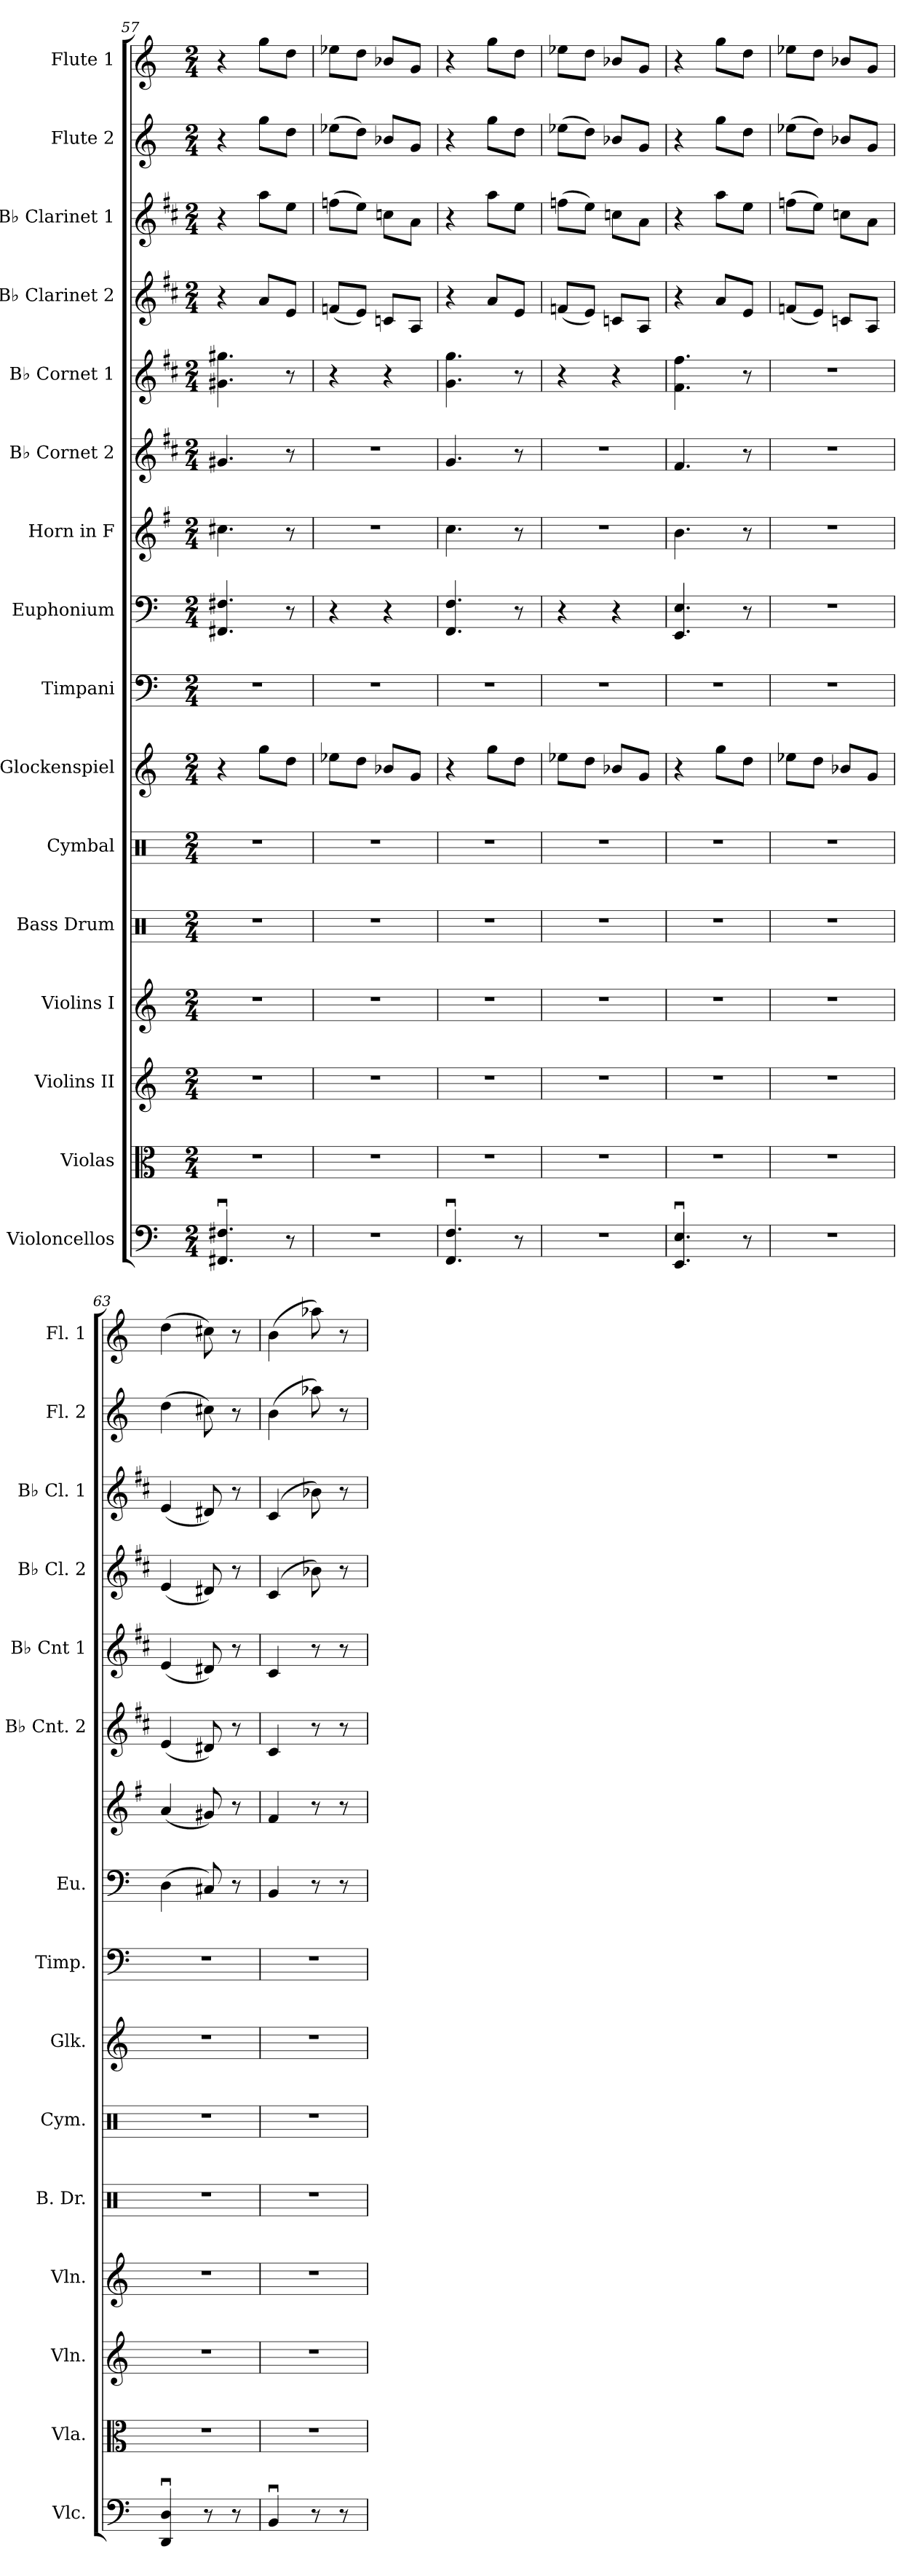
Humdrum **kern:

**kern	**kern	**kern	**kern	**kern	**kern	**kern	**kern	**kern	**kern	**kern	**kern	**kern	**kern	**kern	**kern
*part16	*part15	*part14	*part13	*part12	*part11	*part10	*part9	*part8	*part7	*part6	*part5	*part4	*part3	*part2	*part1
*staff16	*staff15	*staff14	*staff13	*staff12	*staff11	*staff10	*staff9	*staff8	*staff7	*staff6	*staff5	*staff4	*staff3	*staff2	*staff1
*I"Violoncellos	*I"Violas	*I"Violins II	*I"Violins I	*I"Bass Drum	*I"Cymbal	*I"Glockenspiel	*I"Timpani	*I"Euphonium	*I"Horn in F	*I"B♭ Cornet 2	*I"B♭ Cornet 1	*I"B♭ Clarinet 2	*I"B♭ Clarinet 1	*I"Flute 2	*I"Flute 1
*I'Vlc.	*I'Vla.	*I'Vln.	*I'Vln.	*I'B. Dr.	*I'Cym.	*I'Glk.	*I'Timp.	*I'Eu.	*	*I'B♭ Cnt. 2	*I'B♭ Cnt 1	*I'B♭ Cl. 2	*I'B♭ Cl. 1	*I'Fl. 2	*I'Fl. 1
*clefF4	*clefC3	*clefG2	*clefG2	*clefX	*clefX	*clefG2	*clefF4	*clefF4	*clefG2	*clefG2	*clefG2	*clefG2	*clefG2	*clefG2	*clefG2
*	*	*	*	*	*	*ITrd-14c-24	*	*	*ITrd4c7	*ITrd1c2	*ITrd1c2	*ITrd1c2	*ITrd1c2	*	*
*k[]	*k[]	*k[]	*k[]	*k[]	*k[]	*k[]	*k[]	*k[]	*k[]	*k[]	*k[]	*k[]	*k[]	*k[]	*k[]
*M2/4	*M2/4	*M2/4	*M2/4	*M2/4	*M2/4	*M2/4	*M2/4	*M2/4	*M2/4	*M2/4	*M2/4	*M2/4	*M2/4	*M2/4	*M2/4
=57	=57	=57	=57	=57	=57	=57	=57	=57	=57	=57	=57	=57	=57	=57	=57
4.FF#X/u 4.F#X/u	2r	2r	2r	2r	2r	4r	2r	4.FF#X/ 4.F#X/	4.f#X\	4.f#X/	4.f#X\ 4.ff#X\	4r	4r	4r	4r
.	.	.	.	.	.	8gggg\L	.	.	.	.	.	8g/L	8gg\L	8gg\L	8gg\L
8r	.	.	.	.	.	8dddd\J	.	8r	8r	8r	8r	8d/J	8dd\J	8dd\J	8dd\J
=58	=58	=58	=58	=58	=58	=58	=58	=58	=58	=58	=58	=58	=58	=58	=58
2r	2r	2r	2r	2r	2r	8eeee-X\L	2r	4r	2r	2r	4r	(8e-X/L	(8ee-X\L	(8ee-X\L	8ee-X\L
.	.	.	.	.	.	8dddd\J	.	.	.	.	.	8d/J)	8dd\J)	8dd\J)	8dd\J
.	.	.	.	.	.	8bbb-X/L	.	4r	.	.	4r	8B-X/L	8b-X\L	8b-X/L	8b-X/L
.	.	.	.	.	.	8ggg/J	.	.	.	.	.	8G/J	8g\J	8g/J	8g/J
=59	=59	=59	=59	=59	=59	=59	=59	=59	=59	=59	=59	=59	=59	=59	=59
4.FF/u 4.F/u	2r	2r	2r	2r	2r	4r	2r	4.FF/ 4.F/	4.f\	4.f/	4.f\ 4.ff\	4r	4r	4r	4r
.	.	.	.	.	.	8gggg\L	.	.	.	.	.	8g/L	8gg\L	8gg\L	8gg\L
8r	.	.	.	.	.	8dddd\J	.	8r	8r	8r	8r	8d/J	8dd\J	8dd\J	8dd\J
=60	=60	=60	=60	=60	=60	=60	=60	=60	=60	=60	=60	=60	=60	=60	=60
2r	2r	2r	2r	2r	2r	8eeee-X\L	2r	4r	2r	2r	4r	(8e-X/L	(8ee-X\L	(8ee-X\L	8ee-X\L
.	.	.	.	.	.	8dddd\J	.	.	.	.	.	8d/J)	8dd\J)	8dd\J)	8dd\J
.	.	.	.	.	.	8bbb-X/L	.	4r	.	.	4r	8B-X/L	8b-X\L	8b-X/L	8b-X/L
.	.	.	.	.	.	8ggg/J	.	.	.	.	.	8G/J	8g\J	8g/J	8g/J
=61	=61	=61	=61	=61	=61	=61	=61	=61	=61	=61	=61	=61	=61	=61	=61
4.EE/u 4.E/u	2r	2r	2r	2r	2r	4r	2r	4.EE/ 4.E/	4.e\	4.e/	4.e\ 4.ee\	4r	4r	4r	4r
.	.	.	.	.	.	8gggg\L	.	.	.	.	.	8g/L	8gg\L	8gg\L	8gg\L
8r	.	.	.	.	.	8dddd\J	.	8r	8r	8r	8r	8d/J	8dd\J	8dd\J	8dd\J
=62	=62	=62	=62	=62	=62	=62	=62	=62	=62	=62	=62	=62	=62	=62	=62
2r	2r	2r	2r	2r	2r	8eeee-X\L	2r	2r	2r	2r	2r	(8e-X/L	(8ee-X\L	(8ee-X\L	8ee-X\L
.	.	.	.	.	.	8dddd\J	.	.	.	.	.	8d/J)	8dd\J)	8dd\J)	8dd\J
.	.	.	.	.	.	8bbb-X/L	.	.	.	.	.	8B-X/L	8b-X\L	8b-X/L	8b-X/L
.	.	.	.	.	.	8ggg/J	.	.	.	.	.	8G/J	8g\J	8g/J	8g/J
=63	=63	=63	=63	=63	=63	=63	=63	=63	=63	=63	=63	=63	=63	=63	=63
4DD/u 4D/u	2r	2r	2r	2r	2r	2r	2r	(4D\	(4d/	(4d/	(4d/	(4d/	(4d/	(4dd\	(4dd\
8r	.	.	.	.	.	.	.	8C#X/)	8c#X/)	8c#X/)	8c#X/)	8c#X/)	8c#X/)	8cc#X\)	8cc#X\)
8r	.	.	.	.	.	.	.	8r	8r	8r	8r	8r	8r	8r	8r
=64	=64	=64	=64	=64	=64	=64	=64	=64	=64	=64	=64	=64	=64	=64	=64
4BBu/	2r	2r	2r	2r	2r	2r	2r	4BB/	4B/	4B/	4B/	(4B/	(4B/	(4b\	(4b\
8r	.	.	.	.	.	.	.	8r	8r	8r	8r	8a-X\)	8a-X\)	8aa-X\)	8aa-X\)
8r	.	.	.	.	.	.	.	8r	8r	8r	8r	8r	8r	8r	8r
=	=	=	=	=	=	=	=	=	=	=	=	=	=	=	=
*-	*-	*-	*-	*-	*-	*-	*-	*-	*-	*-	*-	*-	*-	*-	*-
